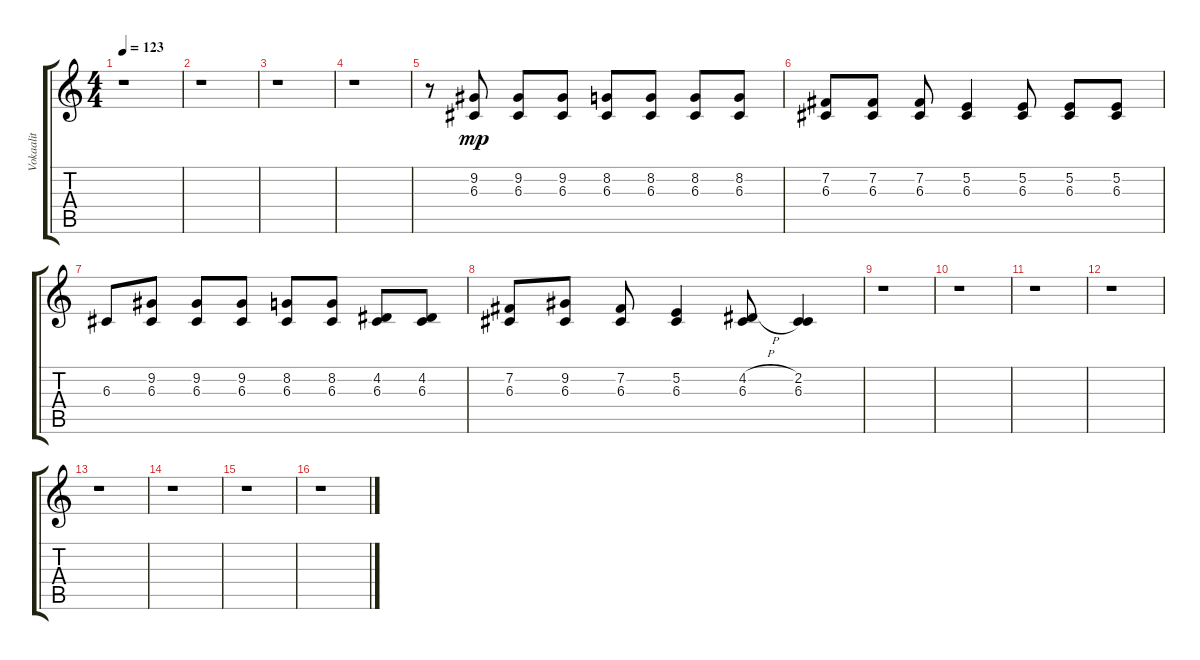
\track ("Vokaalit" "Vokaalit") {instrument altosax}
\staff {score tabs}
\tuning (E4 B3 G3 D3 A2 E2) {hide}
\ts (4 4)
\tempo 123
\clef g2
\ks c
r.1{dy mp instrument altosax} |
r.1 |
r.1 |
r.1 |
r.8 (9.2 6.3).8 (9.2 6.3).8 (9.2 6.3).8 (8.2 6.3).8 (8.2 6.3).8 (8.2 6.3).8 (8.2 6.3).8 |
(7.2 6.3).8 (7.2 6.3).8 (7.2 6.3).8 (5.2 6.3).4 (5.2 6.3).8 (5.2 6.3).8 (5.2 6.3).8 |
6.3.8 (9.2 6.3).8 (9.2 6.3).8 (9.2 6.3).8 (8.2 6.3).8 (8.2 6.3).8 (4.2 6.3).8 (4.2 6.3).8 |
(7.2 6.3).8 (9.2 6.3).8 (7.2 6.3).8 (5.2 6.3).4 (4.2{h} 6.3).8 (2.2 6.3).4 |
r.1 |
r.1 |
r.1 |
r.1 |
r.1 |
r.1 |
r.1 |
r.1
